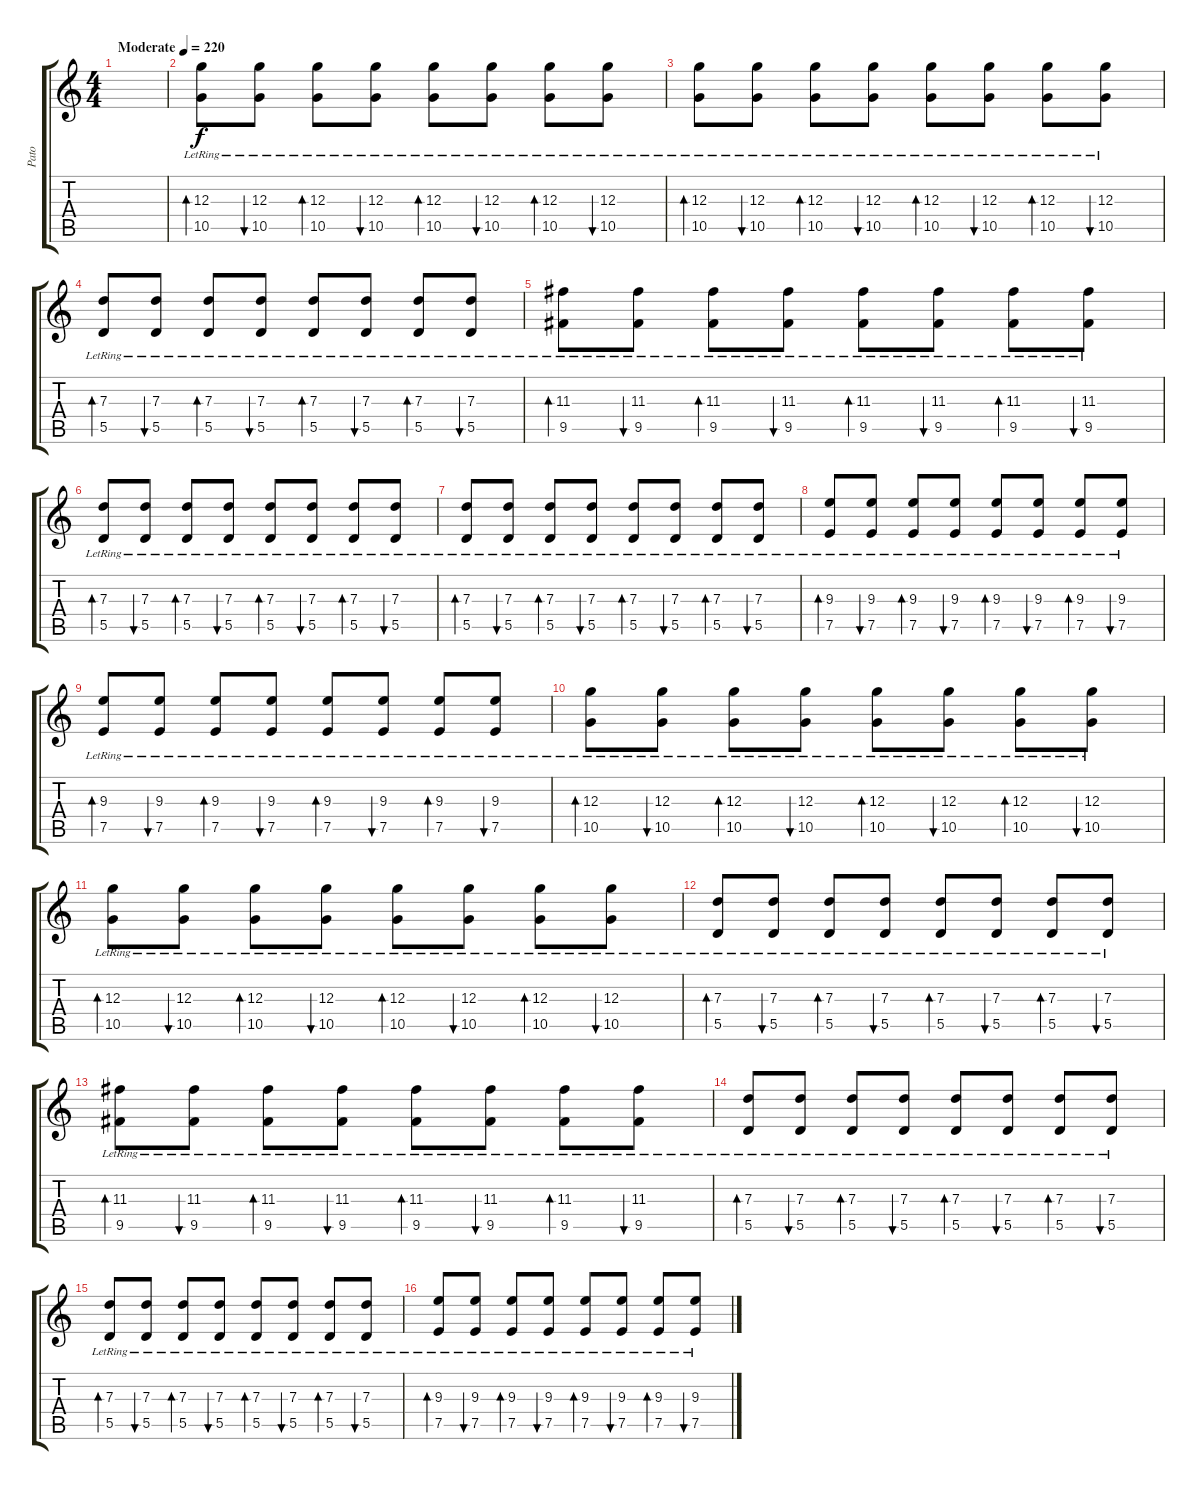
\track ("Pato" "Pato") {instrument overdrivenguitar}
\staff {score tabs}
\tuning (E4 B3 G3 D3 A2 E2) {hide}
\ts (4 4)
\tempo (220 "Moderate")
\clef g2
\ks c
|
(12.3{lr} 10.5{lr}).8{bd 240} (12.3{lr} 10.5{lr}).8{bu 240} (12.3{lr} 10.5{lr}).8{bd 240} (12.3{lr} 10.5{lr}).8{bu 240} (12.3{lr} 10.5{lr}).8{bd 240} (12.3{lr} 10.5{lr}).8{bu 240} (12.3{lr} 10.5{lr}).8{bd 240} (12.3{lr} 10.5{lr}).8{bu 240} |
(12.3{lr} 10.5{lr}).8{bd 240} (12.3{lr} 10.5{lr}).8{bu 240} (12.3{lr} 10.5{lr}).8{bd 240} (12.3{lr} 10.5{lr}).8{bu 240} (12.3{lr} 10.5{lr}).8{bd 240} (12.3{lr} 10.5{lr}).8{bu 240} (12.3{lr} 10.5{lr}).8{bd 240} (12.3{lr} 10.5{lr}).8{bu 240} |
(7.3{lr} 5.5{lr}).8{bd 240} (7.3{lr} 5.5{lr}).8{bu 240} (7.3{lr} 5.5{lr}).8{bd 240} (7.3{lr} 5.5{lr}).8{bu 240} (7.3{lr} 5.5{lr}).8{bd 240} (7.3{lr} 5.5{lr}).8{bu 240} (7.3{lr} 5.5{lr}).8{bd 240} (7.3{lr} 5.5{lr}).8{bu 240} |
(11.3{lr} 9.5{lr}).8{bd 240} (11.3{lr} 9.5{lr}).8{bu 240} (11.3{lr} 9.5{lr}).8{bd 240} (11.3{lr} 9.5{lr}).8{bu 240} (11.3{lr} 9.5{lr}).8{bd 240} (11.3{lr} 9.5{lr}).8{bu 240} (11.3{lr} 9.5{lr}).8{bd 240} (11.3{lr} 9.5{lr}).8{bu 240} |
(7.3{lr} 5.5{lr}).8{bd 240} (7.3{lr} 5.5{lr}).8{bu 240} (7.3{lr} 5.5{lr}).8{bd 240} (7.3{lr} 5.5{lr}).8{bu 240} (7.3{lr} 5.5{lr}).8{bd 240} (7.3{lr} 5.5{lr}).8{bu 240} (7.3{lr} 5.5{lr}).8{bd 240} (7.3{lr} 5.5{lr}).8{bu 240} |
(7.3{lr} 5.5{lr}).8{bd 240} (7.3{lr} 5.5{lr}).8{bu 240} (7.3{lr} 5.5{lr}).8{bd 240} (7.3{lr} 5.5{lr}).8{bu 240} (7.3{lr} 5.5{lr}).8{bd 240} (7.3{lr} 5.5{lr}).8{bu 240} (7.3{lr} 5.5{lr}).8{bd 240} (7.3{lr} 5.5{lr}).8{bu 240} |
(9.3{lr} 7.5{lr}).8{bd 240} (9.3{lr} 7.5{lr}).8{bu 240} (9.3{lr} 7.5{lr}).8{bd 240} (9.3{lr} 7.5{lr}).8{bu 240} (9.3{lr} 7.5{lr}).8{bd 240} (9.3{lr} 7.5{lr}).8{bu 240} (9.3{lr} 7.5{lr}).8{bd 240} (9.3{lr} 7.5{lr}).8{bu 240} |
(9.3{lr} 7.5{lr}).8{bd 240} (9.3{lr} 7.5{lr}).8{bu 240} (9.3{lr} 7.5{lr}).8{bd 240} (9.3{lr} 7.5{lr}).8{bu 240} (9.3{lr} 7.5{lr}).8{bd 240} (9.3{lr} 7.5{lr}).8{bu 240} (9.3{lr} 7.5{lr}).8{bd 240} (9.3{lr} 7.5{lr}).8{bu 240} |
(12.3{lr} 10.5{lr}).8{bd 240} (12.3{lr} 10.5{lr}).8{bu 240} (12.3{lr} 10.5{lr}).8{bd 240} (12.3{lr} 10.5{lr}).8{bu 240} (12.3{lr} 10.5{lr}).8{bd 240} (12.3{lr} 10.5{lr}).8{bu 240} (12.3{lr} 10.5{lr}).8{bd 240} (12.3{lr} 10.5{lr}).8{bu 240} |
(12.3{lr} 10.5{lr}).8{bd 240} (12.3{lr} 10.5{lr}).8{bu 240} (12.3{lr} 10.5{lr}).8{bd 240} (12.3{lr} 10.5{lr}).8{bu 240} (12.3{lr} 10.5{lr}).8{bd 240} (12.3{lr} 10.5{lr}).8{bu 240} (12.3{lr} 10.5{lr}).8{bd 240} (12.3{lr} 10.5{lr}).8{bu 240} |
(7.3{lr} 5.5{lr}).8{bd 240} (7.3{lr} 5.5{lr}).8{bu 240} (7.3{lr} 5.5{lr}).8{bd 240} (7.3{lr} 5.5{lr}).8{bu 240} (7.3{lr} 5.5{lr}).8{bd 240} (7.3{lr} 5.5{lr}).8{bu 240} (7.3{lr} 5.5{lr}).8{bd 240} (7.3{lr} 5.5{lr}).8{bu 240} |
(11.3{lr} 9.5{lr}).8{bd 240} (11.3{lr} 9.5{lr}).8{bu 240} (11.3{lr} 9.5{lr}).8{bd 240} (11.3{lr} 9.5{lr}).8{bu 240} (11.3{lr} 9.5{lr}).8{bd 240} (11.3{lr} 9.5{lr}).8{bu 240} (11.3{lr} 9.5{lr}).8{bd 240} (11.3{lr} 9.5{lr}).8{bu 240} |
(7.3{lr} 5.5{lr}).8{bd 240} (7.3{lr} 5.5{lr}).8{bu 240} (7.3{lr} 5.5{lr}).8{bd 240} (7.3{lr} 5.5{lr}).8{bu 240} (7.3{lr} 5.5{lr}).8{bd 240} (7.3{lr} 5.5{lr}).8{bu 240} (7.3{lr} 5.5{lr}).8{bd 240} (7.3{lr} 5.5{lr}).8{bu 240} |
(7.3{lr} 5.5{lr}).8{bd 240} (7.3{lr} 5.5{lr}).8{bu 240} (7.3{lr} 5.5{lr}).8{bd 240} (7.3{lr} 5.5{lr}).8{bu 240} (7.3{lr} 5.5{lr}).8{bd 240} (7.3{lr} 5.5{lr}).8{bu 240} (7.3{lr} 5.5{lr}).8{bd 240} (7.3{lr} 5.5{lr}).8{bu 240} |
(9.3{lr} 7.5{lr}).8{bd 240} (9.3{lr} 7.5{lr}).8{bu 240} (9.3{lr} 7.5{lr}).8{bd 240} (9.3{lr} 7.5{lr}).8{bu 240} (9.3{lr} 7.5{lr}).8{bd 240} (9.3{lr} 7.5{lr}).8{bu 240} (9.3{lr} 7.5{lr}).8{bd 240} (9.3{lr} 7.5{lr}).8{bu 240}
